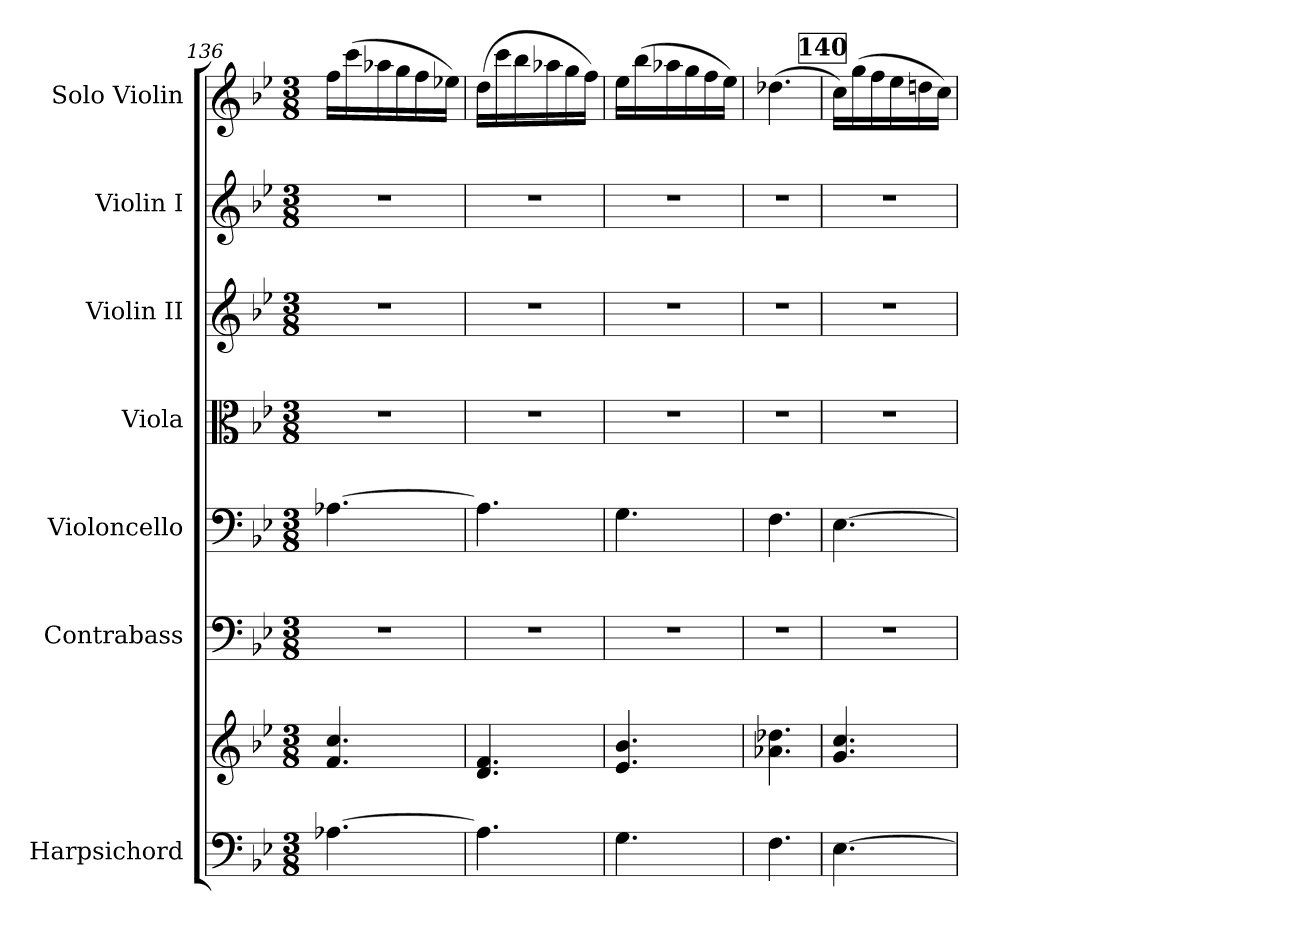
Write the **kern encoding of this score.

**kern	**kern	**kern	**kern	**kern	**kern	**kern	**kern
*part7	*part7	*part6	*part5	*part4	*part3	*part2	*part1
*staff8	*staff7	*staff6	*staff5	*staff4	*staff3	*staff2	*staff1
*I"Harpsichord	*	*I"Contrabass	*I"Violoncello	*I"Viola	*I"Violin II	*I"Violin I	*I"Solo Violin
*I'Hch.	*	*I'Cb.	*I'Vc.	*I'Vla.	*I'Vln. II	*I'Vln. I	*I'Vln.
*clefF4	*clefG2	*clefF4	*clefF4	*clefC3	*clefG2	*clefG2	*clefG2
*	*	*ITrd7c12	*	*	*	*	*
*k[b-e-]	*k[b-e-]	*k[b-e-]	*k[b-e-]	*k[b-e-]	*k[b-e-]	*k[b-e-]	*k[b-e-]
*M3/8	*M3/8	*M3/8	*M3/8	*M3/8	*M3/8	*M3/8	*M3/8
=136	=136	=136	=136	=136	=136	=136	=136
[4.A-X\	4.f/ 4.cc/	4.r	[4.A-X\	4.r	4.r	4.r	16ff\LL
.	.	.	.	.	.	.	(>16ccc\
.	.	.	.	.	.	.	16aa-X\
.	.	.	.	.	.	.	16gg\
.	.	.	.	.	.	.	16ff\
.	.	.	.	.	.	.	16ee-X\JJ)
!!LO:PB:g=z
=137	=137	=137	=137	=137	=137	=137	=137
4.A-\]	4.d/ 4.f/	4.r	4.A-\]	4.r	4.r	4.r	(>16dd\LL
.	.	.	.	.	.	.	16ccc\
.	.	.	.	.	.	.	16bb-\
.	.	.	.	.	.	.	16aa-X\
.	.	.	.	.	.	.	16gg\
.	.	.	.	.	.	.	16ff\JJ)
=138	=138	=138	=138	=138	=138	=138	=138
4.G\	4.e-/ 4.b-/	4.r	4.G\	4.r	4.r	4.r	16ee-\LL
.	.	.	.	.	.	.	(>16bb-\
.	.	.	.	.	.	.	16aa-X\
.	.	.	.	.	.	.	16gg\
.	.	.	.	.	.	.	16ff\
.	.	.	.	.	.	.	16ee-\JJ)
=139	=139	=139	=139	=139	=139	=139	=139
4.F\	4.a-X\ 4.dd-X\	4.r	4.F\	4.r	4.r	4.r	(>4.dd-X\
!!LO:REH:place=s1:a:B:fs=14:t=140
=140	=140	=140	=140	=140	=140	=140	=140
[4.E-\	4.g/ 4.cc/	4.r	[4.E-\	4.r	4.r	4.r	16cc\LL)
.	.	.	.	.	.	.	(>16gg\
.	.	.	.	.	.	.	16ff\
.	.	.	.	.	.	.	16ee-\
.	.	.	.	.	.	.	16ddn\
.	.	.	.	.	.	.	16cc\JJ)
=	=	=	=	=	=	=	=
*-	*-	*-	*-	*-	*-	*-	*-
